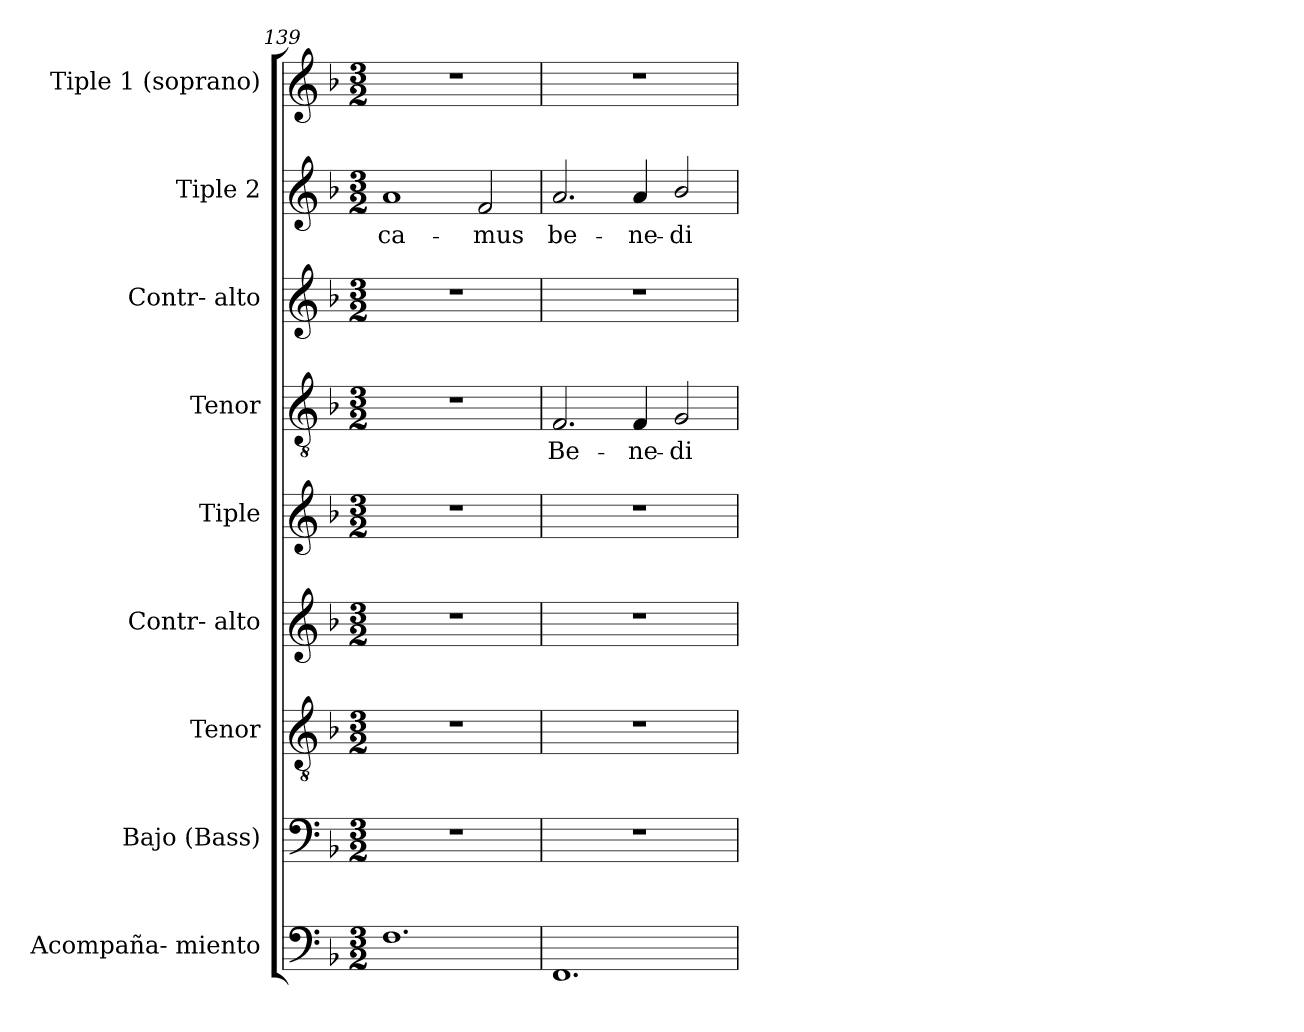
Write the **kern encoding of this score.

**kern	**kern	**kern	**kern	**kern	**kern	**text	**kern	**kern	**text	**kern
*part9	*part8	*part7	*part6	*part5	*part4	*part4	*part3	*part2	*part2	*part1
*staff9	*staff8	*staff7	*staff6	*staff5	*staff4	*staff4	*staff3	*staff2	*staff2	*staff1
*I"Acompaña- miento	*I"Bajo (Bass)	*I"Tenor	*I"Contr- alto	*I"Tiple	*I"Tenor	*	*I"Contr- alto	*I"Tiple 2	*	*I"Tiple 1 (soprano)
*	*I'B.	*I'T.	*I'A.	*	*I'T.	*	*I'A.	*	*	*I'S.
*clefF4	*clefF4	*clefGv2	*clefG2	*clefG2	*clefGv2	*	*clefG2	*clefG2	*	*clefG2
*	*	*ITrd7c12	*	*	*ITrd7c12	*	*	*	*	*
*k[b-]	*k[b-]	*k[b-]	*k[b-]	*k[b-]	*k[b-]	*	*k[b-]	*k[b-]	*	*k[b-]
*F:	*F:	*F:	*F:	*F:	*F:	*	*F:	*F:	*	*F:
*M3/2	*M3/2	*M3/2	*M3/2	*M3/2	*M3/2	*	*M3/2	*M3/2	*	*M3/2
=139	=139	=139	=139	=139	=139	=139	=139	=139	=139	=139
!	!LO:N:vis=1	!LO:N:vis=1	!LO:N:vis=1	!LO:N:vis=1	!LO:N:vis=1	!	!LO:N:vis=1	!	!	!
!	!	!	!	!	!	!	!	!	!LO:LY:b:color=#000000	!LO:N:vis=1
1.Fi	1.r	1.r	1.r	1.r	1.r	.	1.r	1ai	-ca-	1.r
!	!	!	!	!	!	!	!	!	!LO:LY:b:color=#000000	!
.	.	.	.	.	.	.	.	2fi/	-mus	.
!!LO:LB:g=z
=140	=140	=140	=140	=140	=140	=140	=140	=140	=140	=140
!	!LO:N:vis=1	!LO:N:vis=1	!LO:N:vis=1	!LO:N:vis=1	!	!	!	!	!	!
!	!	!	!	!	!	!LO:LY:b:color=#000000	!LO:N:vis=1	!	!	!
!	!	!	!	!	!	!	!	!	!LO:LY:b:color=#000000	!LO:N:vis=1
1.FFi	1.r	1.r	1.r	1.r	2.FFi/	Be-	1.r	2.ai/	be-	1.r
!	!	!	!	!	!	!LO:LY:b:color=#000000	!	!	!	!
!	!	!	!	!	!	!	!	!	!LO:LY:b:color=#000000	!
.	.	.	.	.	4FFi/	-ne-	.	4ai/	-ne-	.
!	!	!	!	!	!	!LO:LY:b:color=#000000	!	!	!	!
!	!	!	!	!	!	!	!	!	!LO:LY:b:color=#000000	!
.	.	.	.	.	2GGi/	-di-	.	2b-i/	-di-	.
=	=	=	=	=	=	=	=	=	=	=
*-	*-	*-	*-	*-	*-	*-	*-	*-	*-	*-
